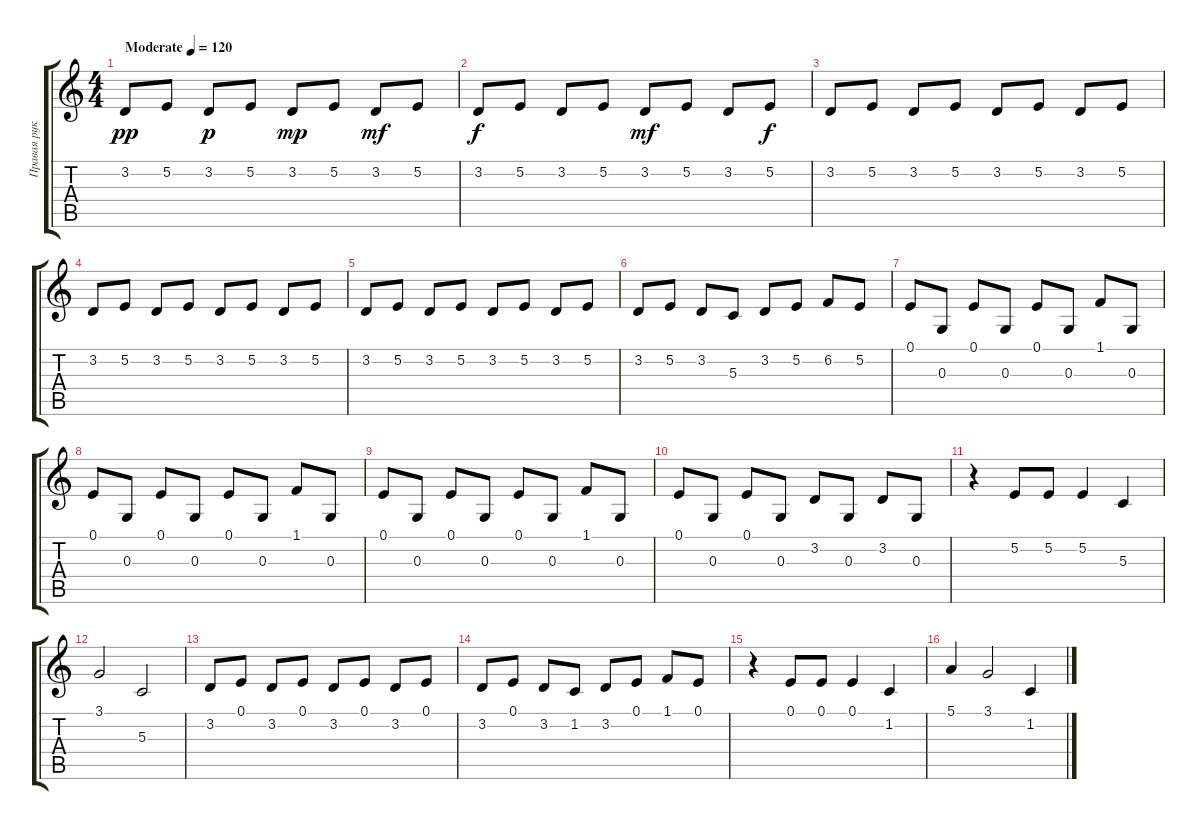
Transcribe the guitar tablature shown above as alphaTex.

\track ("Правая рука" "Правая рук") {instrument brightacousticpiano}
\staff {score tabs}
\tuning (E4 B3 G3 D3 A2 E2) {hide}
\ts (4 4)
\tempo (120 "Moderate")
\clef g2
\ks c
3.2.8{dy pp instrument brightacousticpiano} 5.2.8 3.2.8{dy p} 5.2.8 3.2.8{dy mp} 5.2.8 3.2.8{dy mf} 5.2.8 |
3.2.8{dy f} 5.2.8 3.2.8 5.2.8 3.2.8{dy mf} 5.2.8 3.2.8 5.2.8{dy f} |
3.2.8 5.2.8 3.2.8 5.2.8 3.2.8 5.2.8 3.2.8 5.2.8 |
3.2.8 5.2.8 3.2.8 5.2.8 3.2.8 5.2.8 3.2.8 5.2.8 |
3.2.8 5.2.8 3.2.8 5.2.8 3.2.8 5.2.8 3.2.8 5.2.8 |
3.2.8 5.2.8 3.2.8 5.3.8 3.2.8 5.2.8 6.2.8 5.2.8 |
0.1.8 0.3.8 0.1.8 0.3.8 0.1.8 0.3.8 1.1.8 0.3.8 |
0.1.8 0.3.8 0.1.8 0.3.8 0.1.8 0.3.8 1.1.8 0.3.8 |
0.1.8 0.3.8 0.1.8 0.3.8 0.1.8 0.3.8 1.1.8 0.3.8 |
0.1.8 0.3.8 0.1.8 0.3.8 3.2.8 0.3.8 3.2.8 0.3.8 |
r.4 5.2.8 5.2.8 5.2.4 5.3.4 |
3.1.2 5.3.2 |
3.2.8 0.1.8 3.2.8 0.1.8 3.2.8 0.1.8 3.2.8 0.1.8 |
3.2.8 0.1.8 3.2.8 1.2.8 3.2.8 0.1.8 1.1.8 0.1.8 |
r.4 0.1.8 0.1.8 0.1.4 1.2.4 |
5.1.4 3.1.2 1.2.4
